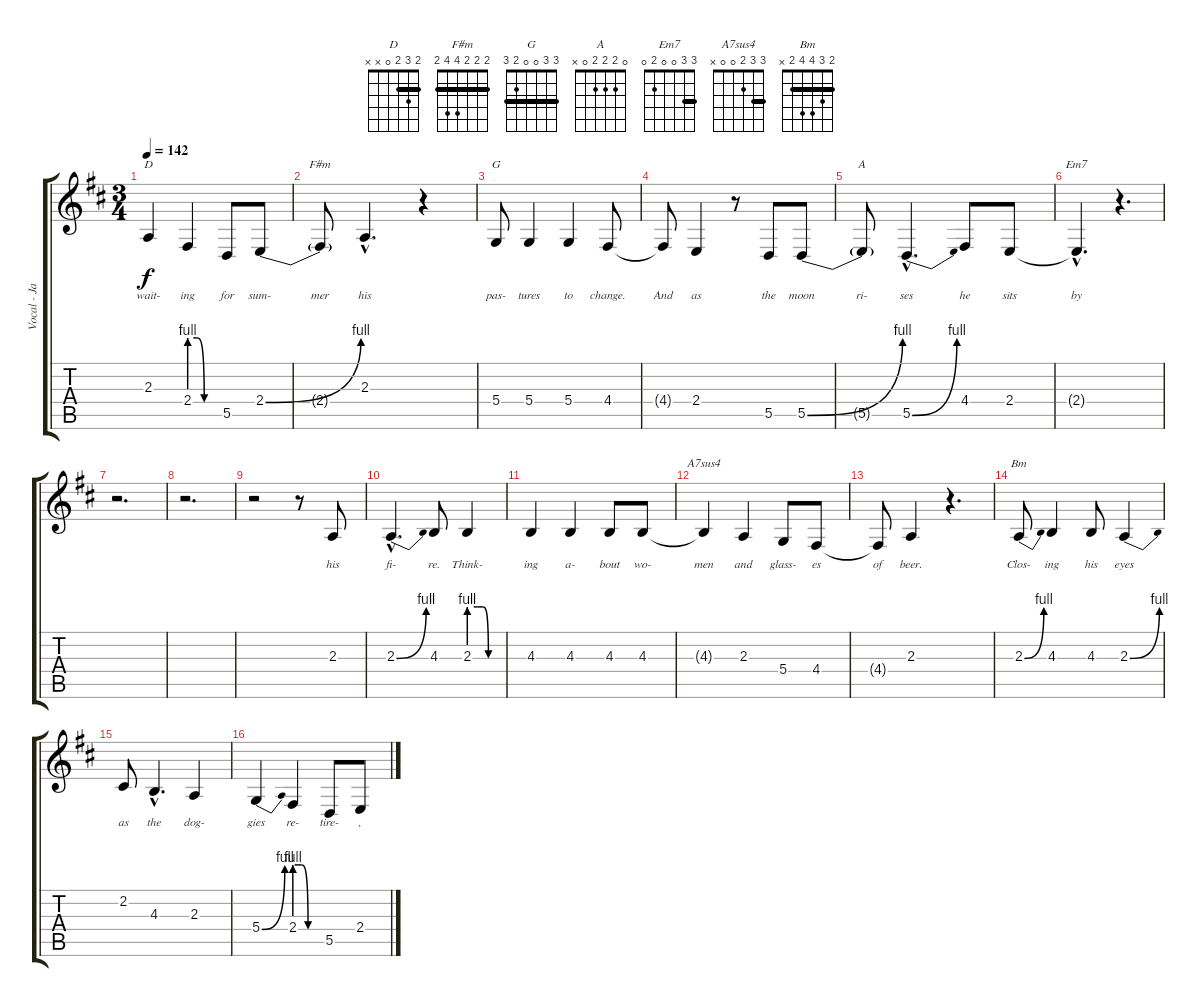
\track ("Vocal - James Taylor" "Vocal - Ja") {instrument clarinet}
\staff {score tabs}
\tuning (E4 B3 G3 D3 A2 E2) {hide}
\chord ("D" 2 3 2 0 x x) {barre 2}
\chord ("F#m" 2 2 2 4 4 2) {barre 2}
\chord ("G" 3 3 0 0 2 3) {barre 3}
\chord ("A" 0 2 2 2 0 x)
\chord ("Em7" 3 3 0 0 2 0) {barre 3}
\chord ("A7sus4" 3 3 2 0 0 x) {barre 3}
\chord ("Bm" 2 3 4 4 2 x) {barre 2}
\ts (3 4)
\tempo 142
\clef g2
\ks d
2.3.4{ch "D" lyrics (0 "wait-") lyrics (1 "") lyrics (2 "") lyrics (3 "") lyrics (4 "") dy f} 2.4{be (custom 0 4 15 4 30 0 40 0 60 0)}.4{lyrics (0 "ing") lyrics (1 "") lyrics (2 "") lyrics (3 "") lyrics (4 "")} 5.5.8{lyrics (0 "for") lyrics (1 "") lyrics (2 "") lyrics (3 "") lyrics (4 "")} 2.4{be (bend 0 0 60 4)}.8{lyrics (0 "sum-") lyrics (1 "") lyrics (2 "") lyrics (3 "") lyrics (4 "")} |
2.4{t}.8{ch "F#m" lyrics (0 "mer") lyrics (1 "") lyrics (2 "") lyrics (3 "") lyrics (4 "")} 2.3{hac}.4{d lyrics (0 "his") lyrics (1 "") lyrics (2 "") lyrics (3 "") lyrics (4 "")} r.4 |
5.4.8{ch "G" lyrics (0 "pas-") lyrics (1 "") lyrics (2 "") lyrics (3 "") lyrics (4 "")} 5.4.4{lyrics (0 "tures") lyrics (1 "") lyrics (2 "") lyrics (3 "") lyrics (4 "")} 5.4.4{lyrics (0 "to") lyrics (1 "") lyrics (2 "") lyrics (3 "") lyrics (4 "")} 4.4.8{lyrics (0 "change.") lyrics (1 "") lyrics (2 "") lyrics (3 "") lyrics (4 "")} |
4.4{t}.8{lyrics (0 "And") lyrics (1 "") lyrics (2 "") lyrics (3 "") lyrics (4 "")} 2.4.4{lyrics (0 "as") lyrics (1 "") lyrics (2 "") lyrics (3 "") lyrics (4 "")} r.8 5.5.8{lyrics (0 "the") lyrics (1 "") lyrics (2 "") lyrics (3 "") lyrics (4 "")} 5.5{be (bend 0 0 60 4)}.8{lyrics (0 "moon") lyrics (1 "") lyrics (2 "") lyrics (3 "") lyrics (4 "")} |
5.5{t}.8{ch "A" lyrics (0 "ri-") lyrics (1 "") lyrics (2 "") lyrics (3 "") lyrics (4 "")} 5.5{be (bend 0 0 60 4) hac}.4{d lyrics (0 "ses") lyrics (1 "") lyrics (2 "") lyrics (3 "") lyrics (4 "")} 4.4.8{lyrics (0 "he") lyrics (1 "") lyrics (2 "") lyrics (3 "") lyrics (4 "")} 2.4.8{lyrics (0 "sits") lyrics (1 "") lyrics (2 "") lyrics (3 "") lyrics (4 "")} |
2.4{hac t}.4{d ch "Em7" lyrics (0 "by") lyrics (1 "") lyrics (2 "") lyrics (3 "") lyrics (4 "")} r.4{d} |
r.2{d} |
r.2{d} |
r.2 r.8 2.3.8{lyrics (0 "his") lyrics (1 "") lyrics (2 "") lyrics (3 "") lyrics (4 "")} |
2.3{be (bend 0 0 60 4) hac}.4{d lyrics (0 "fi-") lyrics (1 "") lyrics (2 "") lyrics (3 "") lyrics (4 "")} 4.3.8{lyrics (0 "re.") lyrics (1 "") lyrics (2 "") lyrics (3 "") lyrics (4 "")} 2.3{be (custom 0 4 15 4 25 4 35 0 40 0 60 0)}.4{lyrics (0 "Think-") lyrics (1 "") lyrics (2 "") lyrics (3 "") lyrics (4 "")} |
4.3.4{lyrics (0 "ing") lyrics (1 "") lyrics (2 "") lyrics (3 "") lyrics (4 "")} 4.3.4{lyrics (0 "a-") lyrics (1 "") lyrics (2 "") lyrics (3 "") lyrics (4 "")} 4.3.8{lyrics (0 "bout") lyrics (1 "") lyrics (2 "") lyrics (3 "") lyrics (4 "")} 4.3.8{lyrics (0 "wo-") lyrics (1 "") lyrics (2 "") lyrics (3 "") lyrics (4 "")} |
4.3{t}.4{ch "A7sus4" lyrics (0 "men") lyrics (1 "") lyrics (2 "") lyrics (3 "") lyrics (4 "")} 2.3.4{lyrics (0 "and") lyrics (1 "") lyrics (2 "") lyrics (3 "") lyrics (4 "")} 5.4.8{lyrics (0 "glass-") lyrics (1 "") lyrics (2 "") lyrics (3 "") lyrics (4 "")} 4.4.8{lyrics (0 "es") lyrics (1 "") lyrics (2 "") lyrics (3 "") lyrics (4 "")} |
4.4{t}.8{lyrics (0 "of") lyrics (1 "") lyrics (2 "") lyrics (3 "") lyrics (4 "")} 2.3.4{lyrics (0 "beer.") lyrics (1 "") lyrics (2 "") lyrics (3 "") lyrics (4 "")} r.4{d} |
2.3{be (bend 0 0 60 4)}.8{ch "Bm" lyrics (0 "Clos-") lyrics (1 "") lyrics (2 "") lyrics (3 "") lyrics (4 "")} 4.3.4{lyrics (0 "ing") lyrics (1 "") lyrics (2 "") lyrics (3 "") lyrics (4 "")} 4.3.8{lyrics (0 "his") lyrics (1 "") lyrics (2 "") lyrics (3 "") lyrics (4 "")} 2.3{be (bend 0 0 60 4)}.4{lyrics (0 "eyes") lyrics (1 "") lyrics (2 "") lyrics (3 "") lyrics (4 "")} |
2.2.8{lyrics (0 "as") lyrics (1 "") lyrics (2 "") lyrics (3 "") lyrics (4 "")} 4.3{hac}.4{d lyrics (0 "the") lyrics (1 "") lyrics (2 "") lyrics (3 "") lyrics (4 "")} 2.3.4{lyrics (0 "dog-") lyrics (1 "") lyrics (2 "") lyrics (3 "") lyrics (4 "")} |
5.4{be (bend 0 0 60 4)}.4{lyrics (0 "gies") lyrics (1 "") lyrics (2 "") lyrics (3 "") lyrics (4 "")} 2.4{be (custom 0 4 15 4 30 0 40 0 60 0)}.4{lyrics (0 "re-") lyrics (1 "") lyrics (2 "") lyrics (3 "") lyrics (4 "")} 5.5.8{lyrics (0 "tire-") lyrics (1 "") lyrics (2 "") lyrics (3 "") lyrics (4 "")} 2.4.8{lyrics (0 ",") lyrics (1 "") lyrics (2 "") lyrics (3 "") lyrics (4 "")}
